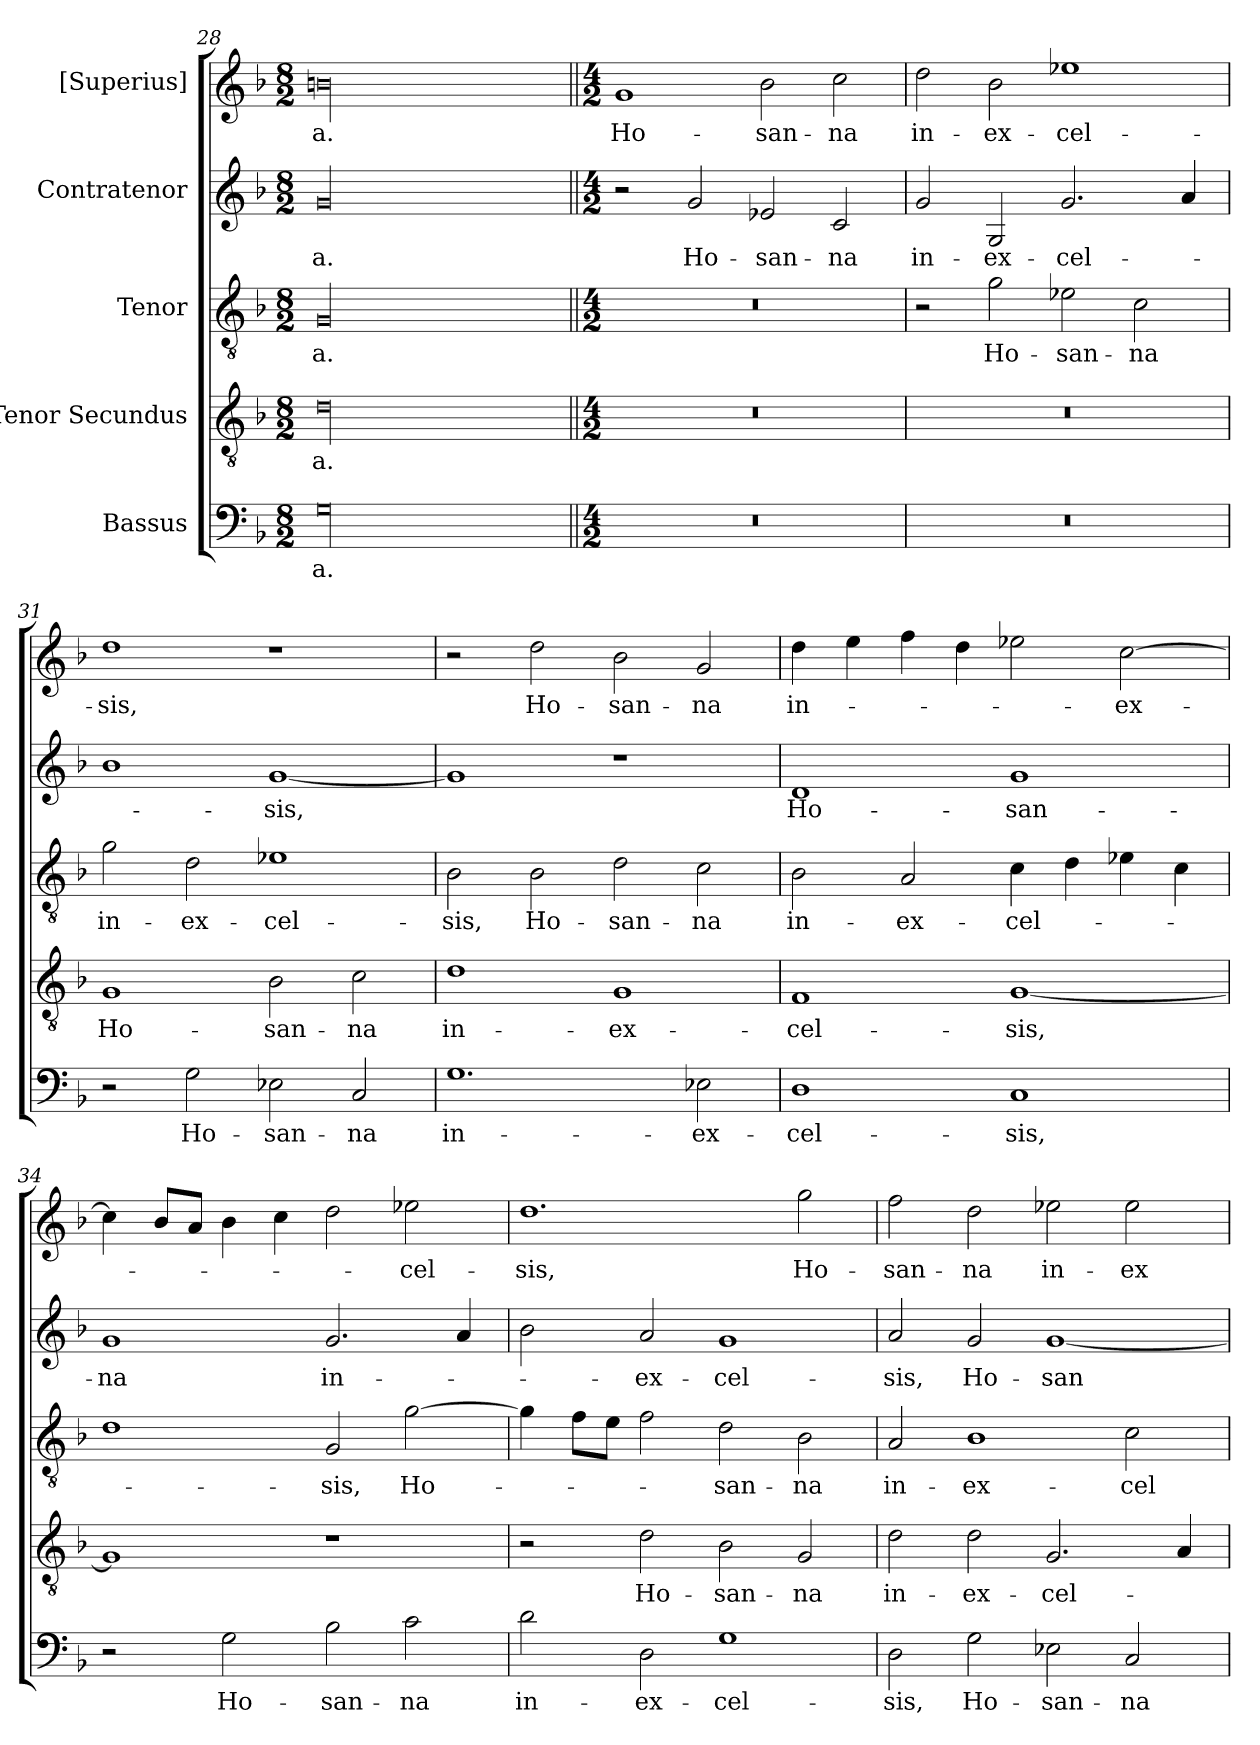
**kern	**text	**kern	**text	**kern	**text	**kern	**text	**kern	**text
*part5	*part5	*part4	*part4	*part3	*part3	*part2	*part2	*part1	*part1
*staff5	*staff5	*staff4	*staff4	*staff3	*staff3	*staff2	*staff2	*staff1	*staff1
*I"Bassus	*	*I"Tenor Secundus	*	*I"Tenor	*	*I"Contratenor	*	*I"[Superius]	*
*clefF4	*	*clefGv2	*	*clefGv2	*	*clefG2	*	*clefG2	*
*k[b-]	*	*k[b-]	*	*k[b-]	*	*k[b-]	*	*k[b-]	*
*M8/2	*	*M8/2	*	*M8/2	*	*M8/2	*	*M8/2	*
=28	=28	=28	=28	=28	=28	=28	=28	=28	=28
00G\	-a.	00d\	-a.	00G/	-a.	00g/	-a.	00bn\	-a.
=29||	=29||	=29||	=29||	=29||	=29||	=29||	=29||	=29||	=29||
*M4/2	*	*M4/2	*	*M4/2	*	*M4/2	*	*M4/2	*
0r	.	0r	.	0r	.	2r	.	1g/	Ho-
.	.	.	.	.	.	2g/	Ho-	.	.
.	.	.	.	.	.	2e-X/	-san-	2b-\	-san-
.	.	.	.	.	.	2c/	-na	2cc\	-na
=30	=30	=30	=30	=30	=30	=30	=30	=30	=30
0r	.	0r	.	2r	.	2g/	in-	2dd\	in-
.	.	.	.	2g\	Ho-	2G/	ex-	2b-\	ex-
.	.	.	.	2e-X\	-san-	2.g/	-cel-	1ee-X\	-cel-
.	.	.	.	2c\	-na	.	.	.	.
.	.	.	.	.	.	4a/	.	.	.
=31	=31	=31	=31	=31	=31	=31	=31	=31	=31
2r	.	1G/	Ho-	2g\	in-	1b-\	.	1dd\	-sis,
2G\	Ho-	.	.	2d\	ex-	.	.	.	.
2E-X\	-san-	2B-\	-san-	1e-X\	-cel-	[1g/	-sis,	1r	.
2C/	-na	2c\	-na	.	.	.	.	.	.
=32	=32	=32	=32	=32	=32	=32	=32	=32	=32
1.G\	in-	1d\	in-	2B-\	-sis,	1g/]	.	2r	.
.	.	.	.	2B-\	Ho-	.	.	2dd\	Ho-
.	.	1G/	ex-	2d\	-san-	1r	.	2b-\	-san-
2E-X\	ex-	.	.	2c\	-na	.	.	2g/	-na
=33	=33	=33	=33	=33	=33	=33	=33	=33	=33
1D\	-cel-	1F/	-cel-	2B-\	in-	1d/	Ho-	4dd\	in-
.	.	.	.	.	.	.	.	4ee\	.
.	.	.	.	2A/	ex-	.	.	4ff\	.
.	.	.	.	.	.	.	.	4dd\	.
1C/	-sis,	[1G/	-sis,	4c\	-cel-	1g/	-san-	2ee-X\	.
.	.	.	.	4d\	.	.	.	.	.
.	.	.	.	4e-X\	.	.	.	[2cc\	ex-
.	.	.	.	4c\	.	.	.	.	.
=34	=34	=34	=34	=34	=34	=34	=34	=34	=34
2r	.	1G/]	.	1d\	.	1g/	-na	4cc\]	.
.	.	.	.	.	.	.	.	8b-/L	.
.	.	.	.	.	.	.	.	8a/J	.
2G\	Ho-	.	.	.	.	.	.	4b-\	.
.	.	.	.	.	.	.	.	4cc\	.
2B-\	-san-	1r	.	2G/	-sis,	2.g/	in-	2dd\	.
2c\	-na	.	.	[2g\	Ho-	.	.	2ee-X\	-cel-
.	.	.	.	.	.	4a/	.	.	.
=35	=35	=35	=35	=35	=35	=35	=35	=35	=35
2d\	in-	2r	.	4g\]	.	2b-\	.	1.dd\	-sis,
.	.	.	.	8f\L	.	.	.	.	.
.	.	.	.	8e\J	.	.	.	.	.
2D\	ex-	2d\	Ho-	2f\	.	2a/	ex-	.	.
1G\	-cel-	2B-\	-san-	2d\	-san-	1g/	-cel-	.	.
.	.	2G/	-na	2B-\	-na	.	.	2gg\	Ho-
=36	=36	=36	=36	=36	=36	=36	=36	=36	=36
2D\	-sis,	2d\	in-	2A/	in-	2a/	-sis,	2ff\	-san-
2G\	Ho-	2d\	ex-	1B-\	ex-	2g/	Ho-	2dd\	-na
2E-X\	-san-	2.G/	-cel-	.	.	[1g/	-san-	2ee-X\	in-
2C/	-na	.	.	2c\	-cel-	.	.	2ee-\	ex-
.	.	4A/	.	.	.	.	.	.	.
=	=	=	=	=	=	=	=	=	=
*-	*-	*-	*-	*-	*-	*-	*-	*-	*-
